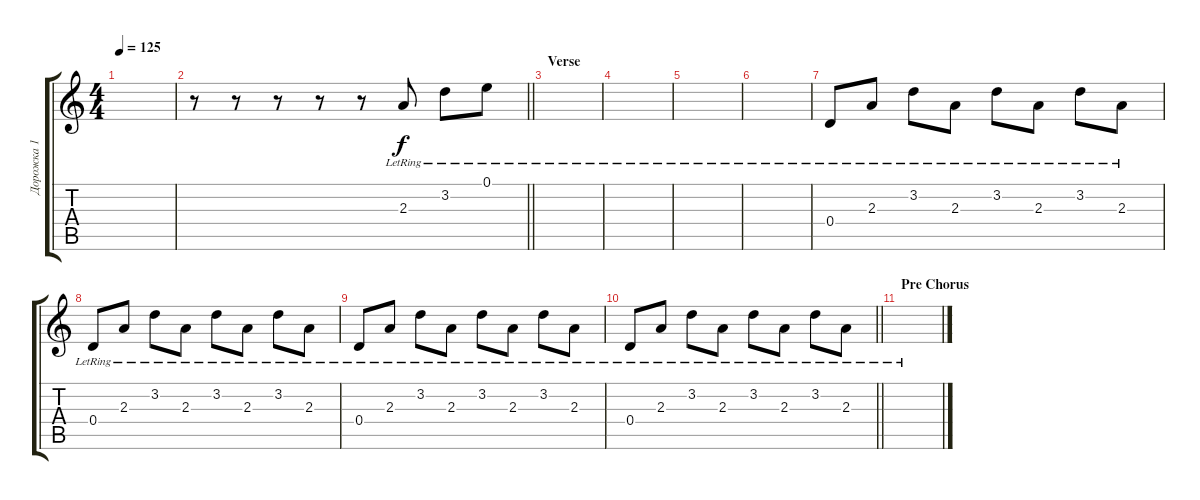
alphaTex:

\track ("Дорожка 1" "Дорожка 1") {instrument acousticguitarsteel}
\staff {score tabs}
\tuning (E4 B3 G3 D3 A2 E2) {hide}
\ts (4 4)
\tempo 125
\clef g2
\ks c
|
\barLineRight lightlight
r.8 r.8 r.8 r.8 r.8 2.3{lr}.8 3.2{lr}.8 0.1{lr}.8 |
\section ("" "Verse")
|
|
|
|
0.4{lr}.8{volume 11} 2.3{lr}.8 3.2{lr}.8 2.3{lr}.8 3.2{lr}.8 2.3{lr}.8 3.2{lr}.8 2.3{lr}.8 |
0.4{lr}.8 2.3{lr}.8 3.2{lr}.8 2.3{lr}.8 3.2{lr}.8 2.3{lr}.8 3.2{lr}.8 2.3{lr}.8 |
0.4{lr}.8{volume 11} 2.3{lr}.8 3.2{lr}.8 2.3{lr}.8 3.2{lr}.8 2.3{lr}.8 3.2{lr}.8 2.3{lr}.8 |
\barLineRight lightlight
0.4{lr}.8 2.3{lr}.8 3.2{lr}.8 2.3{lr}.8 3.2{lr}.8 2.3{lr}.8 3.2{lr}.8 2.3{lr}.8 |
\section ("" "Pre Chorus")
